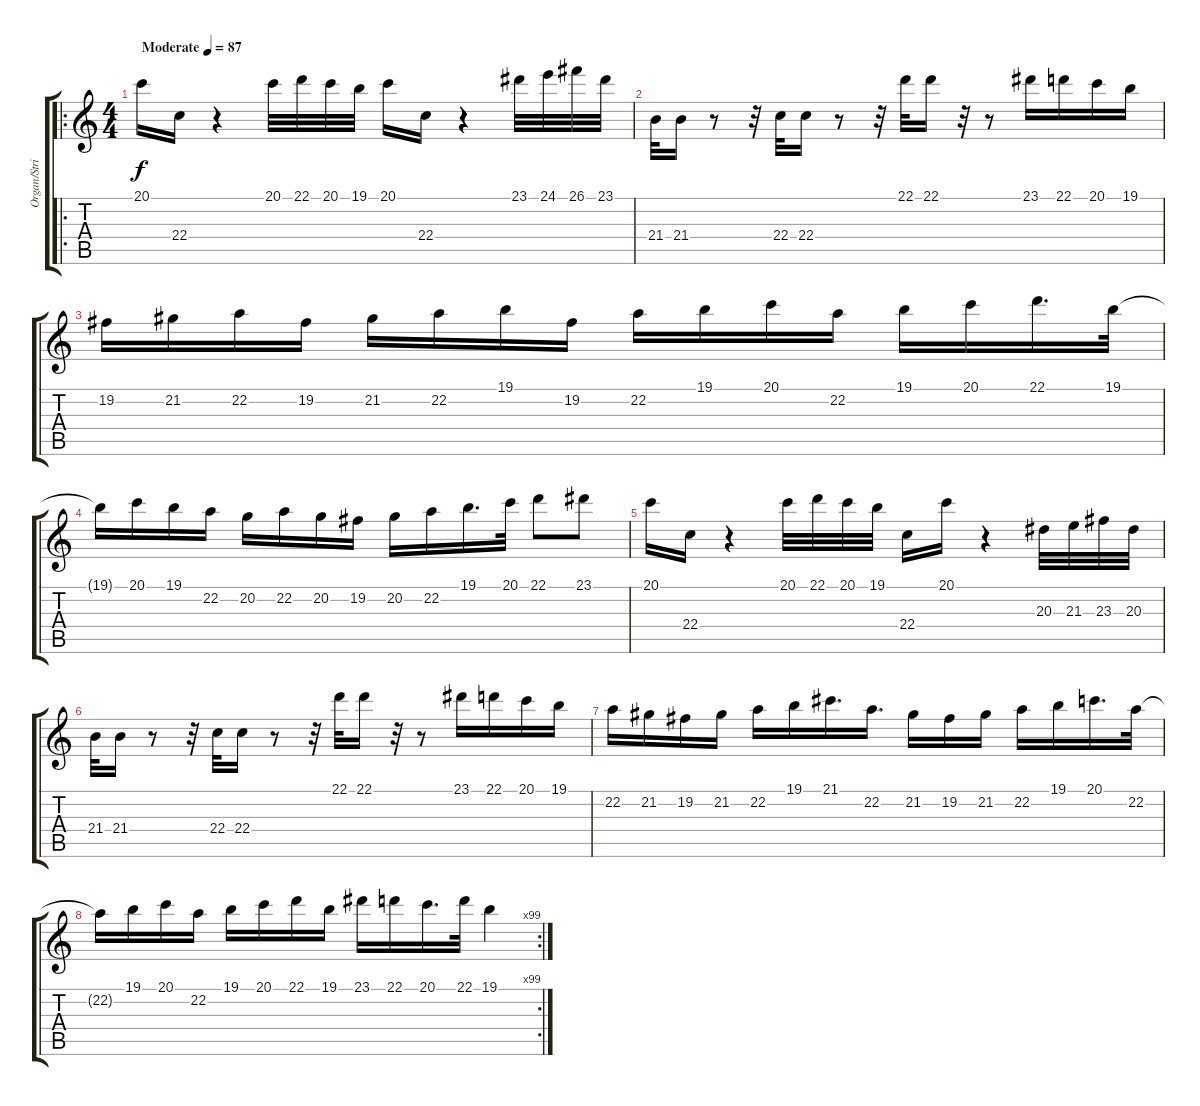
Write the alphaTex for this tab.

\track ("Organ/Strings" "Organ/Stri") {instrument churchorgan}
\staff {score tabs}
\tuning (E4 B3 G3 D3 A2 E2) {hide}
\ro
\ts (4 4)
\tempo (87 "Moderate")
\clef g2
\ks c
20.1.16{dy f instrument churchorgan} 22.4.16 r.4 20.1.32 22.1.32 20.1.32 19.1.32 20.1.16 22.4.16 r.4 23.1.32 24.1.32 26.1.32 23.1.32 |
21.4.32 21.4.16 r.8 r.32 22.4.32 22.4.16 r.8 r.32 22.1.32 22.1.16 r.32 r.8 23.1.16 22.1.16 20.1.16 19.1.16 |
19.2.16{instrument tremolostrings} 21.2.16 22.2.16 19.2.16 21.2.16 22.2.16 19.1.16 19.2.16 22.2.16 19.1.16 20.1.16 22.2.16 19.1.16 20.1.16 22.1.16{d} 19.1.32 |
19.1{t}.16 20.1.16 19.1.16 22.2.16 20.2.16 22.2.16 20.2.16 19.2.16 20.2.16 22.2.16 19.1.16{d} 20.1.32 22.1.8 23.1.8 |
20.1.16{instrument churchorgan} 22.4.16 r.4 20.1.32 22.1.32 20.1.32 19.1.32 22.4.16 20.1.16 r.4 20.3.32 21.3.32 23.3.32 20.3.32 |
21.4.32 21.4.16 r.8 r.32 22.4.32 22.4.16 r.8 r.32 22.1.32 22.1.16 r.32 r.8 23.1.16 22.1.16 20.1.16 19.1.16 |
22.2.16{instrument tremolostrings} 21.2.16 19.2.16 21.2.16 22.2.16 19.1.16 21.1.16{d} 22.2.16{d} 21.2.16 19.2.16 21.2.16 22.2.16 19.1.16 20.1.16{d} 22.2.32 |
\rc 99
22.2{t}.16 19.1.16 20.1.16 22.2.16 19.1.16 20.1.16 22.1.16 19.1.16 23.1.16 22.1.16 20.1.16{d} 22.1.32 19.1.4
